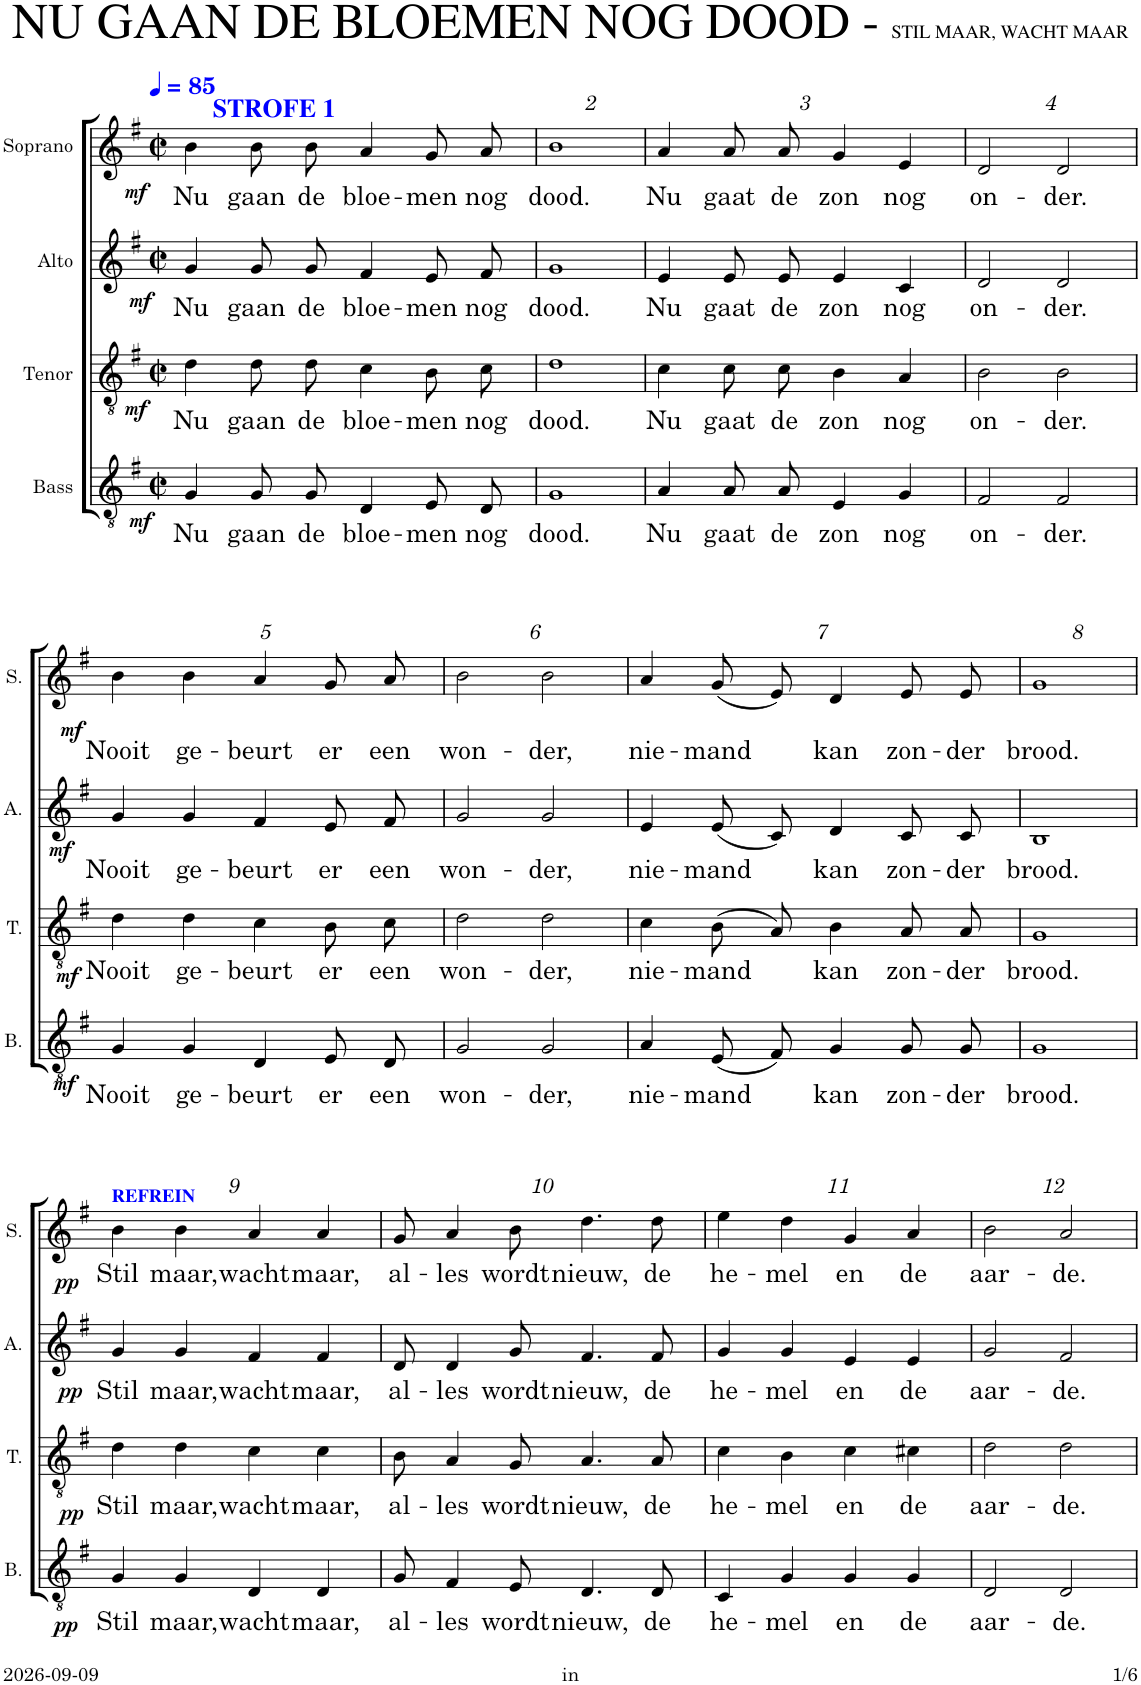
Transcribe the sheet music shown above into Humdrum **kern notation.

**kern	**text	**dynam	**kern	**text	**dynam	**kern	**text	**dynam	**kern	**text	**dynam
*part4	*part4	*part4	*part3	*part3	*part3	*part2	*part2	*part2	*part1	*part1	*part1
*staff4	*staff4	*staff4	*staff3	*staff3	*staff3	*staff2	*staff2	*staff2	*staff1	*staff1	*staff1
*I"Bass	*	*	*I"Tenor	*	*	*I"Alto	*	*	*I"Soprano	*	*
*I'B.	*	*	*I'T.	*	*	*I'A.	*	*	*I'S.	*	*
*clefGv2	*	*	*clefGv2	*	*	*clefG2	*	*	*clefG2	*	*
*k[f#]	*	*	*k[f#]	*	*	*k[f#]	*	*	*k[f#]	*	*
*M2/2	*	*	*M2/2	*	*	*M2/2	*	*	*M2/2	*	*
*met(c|)	*	*	*met(c|)	*	*	*met(c|)	*	*	*met(c|)	*	*
*MM85	*	*	*MM85	*	*	*MM85	*	*	*MM85	*	*
=1	=1	=1	=1	=1	=1	=1	=1	=1	=1	=1	=1
!	!	!	!	!	!	!	!	!	!LO:TX:a:B:color=#0000FF:t=STROFE 1	!	!
!	!LO:LY:b	!LO:DY:b	!	!LO:LY:b	!LO:DY:b	!	!LO:LY:b	!LO:DY:b	!	!LO:LY:b	!LO:DY:b
4G/	Nu	mf	4d\	Nu	mf	4g/	Nu	mf	4b\	Nu	mf
!	!LO:LY:b	!	!	!LO:LY:b	!	!	!LO:LY:b	!	!	!LO:LY:b	!
8G/L	gaan	.	8d\L	gaan	.	8g/L	gaan	.	8b\L	gaan	.
!	!LO:LY:b	!	!	!LO:LY:b	!	!	!LO:LY:b	!	!	!LO:LY:b	!
8G/J	de	.	8d\J	de	.	8g/J	de	.	8b\J	de	.
!	!LO:LY:b	!	!	!LO:LY:b	!	!	!LO:LY:b	!	!	!LO:LY:b	!
4D/	bloe-	.	4c\	bloe-	.	4f#/	bloe-	.	4a/	bloe-	.
!	!LO:LY:b	!	!	!LO:LY:b	!	!	!LO:LY:b	!	!	!LO:LY:b	!
8E/L	-men	.	8B\L	-men	.	8e/L	-men	.	8g/L	-men	.
!	!LO:LY:b	!	!	!LO:LY:b	!	!	!LO:LY:b	!	!	!LO:LY:b	!
8D/J	nog	.	8c\J	nog	.	8f#/J	nog	.	8a/J	nog	.
=2	=2	=2	=2	=2	=2	=2	=2	=2	=2	=2	=2
!	!LO:LY:b	!	!	!LO:LY:b	!	!	!LO:LY:b	!	!	!LO:LY:b	!
1G	dood.	.	1d	dood.	.	1g	dood.	.	1b	dood.	.
=3	=3	=3	=3	=3	=3	=3	=3	=3	=3	=3	=3
!	!LO:LY:b	!	!	!LO:LY:b	!	!	!LO:LY:b	!	!	!LO:LY:b	!
4A/	Nu	.	4c\	Nu	.	4e/	Nu	.	4a/	Nu	.
!	!LO:LY:b	!	!	!LO:LY:b	!	!	!LO:LY:b	!	!	!LO:LY:b	!
8A/L	gaat	.	8c\L	gaat	.	8e/L	gaat	.	8a/L	gaat	.
!	!LO:LY:b	!	!	!LO:LY:b	!	!	!LO:LY:b	!	!	!LO:LY:b	!
8A/J	de	.	8c\J	de	.	8e/J	de	.	8a/J	de	.
!	!LO:LY:b	!	!	!LO:LY:b	!	!	!LO:LY:b	!	!	!LO:LY:b	!
4E/	zon	.	4B\	zon	.	4e/	zon	.	4g/	zon	.
!	!LO:LY:b	!	!	!LO:LY:b	!	!	!LO:LY:b	!	!	!LO:LY:b	!
4G/	nog	.	4A/	nog	.	4c/	nog	.	4e/	nog	.
=4	=4	=4	=4	=4	=4	=4	=4	=4	=4	=4	=4
!	!LO:LY:b	!	!	!LO:LY:b	!	!	!LO:LY:b	!	!	!LO:LY:b	!
2F#/	on-	.	2B\	on-	.	2d/	on-	.	2d/	on-	.
!	!LO:LY:b	!	!	!LO:LY:b	!	!	!LO:LY:b	!	!	!LO:LY:b	!
2F#/	-der.	.	2B\	-der.	.	2d/	-der.	.	2d/	-der.	.
!!LO:LB:g=z
=5	=5	=5	=5	=5	=5	=5	=5	=5	=5	=5	=5
!	!LO:LY:b	!LO:DY:b	!	!LO:LY:b	!LO:DY:b	!	!LO:LY:b	!LO:DY:b	!	!LO:LY:b	!LO:DY:b
4G/	Nooit	mf	4d\	Nooit	mf	4g/	Nooit	mf	4b\	Nooit	mf
!	!LO:LY:b	!	!	!LO:LY:b	!	!	!LO:LY:b	!	!	!LO:LY:b	!
4G/	ge-	.	4d\	ge-	.	4g/	ge-	.	4b\	ge-	.
!	!LO:LY:b	!	!	!LO:LY:b	!	!	!LO:LY:b	!	!	!LO:LY:b	!
4D/	-beurt	.	4c\	-beurt	.	4f#/	-beurt	.	4a/	-beurt	.
!	!LO:LY:b	!	!	!LO:LY:b	!	!	!LO:LY:b	!	!	!LO:LY:b	!
8E/L	er	.	8B\L	er	.	8e/L	er	.	8g/L	er	.
!	!LO:LY:b	!	!	!LO:LY:b	!	!	!LO:LY:b	!	!	!LO:LY:b	!
8D/J	een	.	8c\J	een	.	8f#/J	een	.	8a/J	een	.
=6	=6	=6	=6	=6	=6	=6	=6	=6	=6	=6	=6
!	!LO:LY:b	!	!	!LO:LY:b	!	!	!LO:LY:b	!	!	!LO:LY:b	!
2G/	won-	.	2d\	won-	.	2g/	won-	.	2b\	won-	.
!	!LO:LY:b	!	!	!LO:LY:b	!	!	!LO:LY:b	!	!	!LO:LY:b	!
2G/	-der,	.	2d\	-der,	.	2g/	-der,	.	2b\	-der,	.
=7	=7	=7	=7	=7	=7	=7	=7	=7	=7	=7	=7
!	!LO:LY:b	!	!	!LO:LY:b	!	!	!LO:LY:b	!	!	!LO:LY:b	!
4A/	nie-	.	4c\	nie-	.	4e/	nie-	.	4a/	nie-	.
!	!LO:LY:b	!	!	!LO:LY:b	!	!	!LO:LY:b	!	!	!LO:LY:b	!
(8E/L	-mand	.	(8B/L	-mand	.	(8e/L	-mand	.	(8g/L	-mand	.
8F#/J)	.	.	8A/J)	.	.	8c/J)	.	.	8e/J)	.	.
!	!LO:LY:b	!	!	!LO:LY:b	!	!	!LO:LY:b	!	!	!LO:LY:b	!
4G/	kan	.	4B\	kan	.	4d/	kan	.	4d/	kan	.
!	!LO:LY:b	!	!	!LO:LY:b	!	!	!LO:LY:b	!	!	!LO:LY:b	!
8G/L	zon-	.	8A/L	zon-	.	8c/L	zon-	.	8e/L	zon-	.
!	!LO:LY:b	!	!	!LO:LY:b	!	!	!LO:LY:b	!	!	!LO:LY:b	!
8G/J	-der	.	8A/J	-der	.	8c/J	-der	.	8e/J	-der	.
=8	=8	=8	=8	=8	=8	=8	=8	=8	=8	=8	=8
!	!LO:LY:b	!	!	!LO:LY:b	!	!	!LO:LY:b	!	!	!LO:LY:b	!
1G	brood.	.	1G	brood.	.	1B	brood.	.	1g	brood.	.
!!LO:LB:g=z
=9	=9	=9	=9	=9	=9	=9	=9	=9	=9	=9	=9
!	!	!	!	!	!	!	!	!	!LO:TX:a:B:color=#0000FF:t=REFREIN	!	!
!	!LO:LY:b	!LO:DY:b	!	!LO:LY:b	!LO:DY:b	!	!LO:LY:b	!LO:DY:b	!	!LO:LY:b	!LO:DY:b
4G/	Stil	pp	4d\	Stil	pp	4g/	Stil	pp	4b\	Stil	pp
!	!LO:LY:b	!	!	!LO:LY:b	!	!	!LO:LY:b	!	!	!LO:LY:b	!
4G/	maar,	.	4d\	maar,	.	4g/	maar,	.	4b\	maar,	.
!	!LO:LY:b	!	!	!LO:LY:b	!	!	!LO:LY:b	!	!	!LO:LY:b	!
4D/	wacht	.	4c\	wacht	.	4f#/	wacht	.	4a/	wacht	.
!	!LO:LY:b	!	!	!LO:LY:b	!	!	!LO:LY:b	!	!	!LO:LY:b	!
4D/	maar,	.	4c\	maar,	.	4f#/	maar,	.	4a/	maar,	.
=10	=10	=10	=10	=10	=10	=10	=10	=10	=10	=10	=10
!	!LO:LY:b	!	!	!LO:LY:b	!	!	!LO:LY:b	!	!	!LO:LY:b	!
8G/	al-	.	8B\	al-	.	8d/	al-	.	8g/	al-	.
!	!LO:LY:b	!	!	!LO:LY:b	!	!	!LO:LY:b	!	!	!LO:LY:b	!
4F#/	-les	.	4A/	-les	.	4d/	-les	.	4a/	-les	.
!	!LO:LY:b	!	!	!LO:LY:b	!	!	!LO:LY:b	!	!	!LO:LY:b	!
8E/	wordt	.	8G/	wordt	.	8g/	wordt	.	8b\	wordt	.
!	!LO:LY:b	!	!	!LO:LY:b	!	!	!LO:LY:b	!	!	!LO:LY:b	!
4.D/	nieuw,	.	4.A/	nieuw,	.	4.f#/	nieuw,	.	4.dd\	nieuw,	.
!	!LO:LY:b	!	!	!LO:LY:b	!	!	!LO:LY:b	!	!	!LO:LY:b	!
8D/	de	.	8A/	de	.	8f#/	de	.	8dd\	de	.
=11	=11	=11	=11	=11	=11	=11	=11	=11	=11	=11	=11
!	!LO:LY:b	!	!	!LO:LY:b	!	!	!LO:LY:b	!	!	!LO:LY:b	!
4C/	he-	.	4c\	he-	.	4g/	he-	.	4ee\	he-	.
!	!LO:LY:b	!	!	!LO:LY:b	!	!	!LO:LY:b	!	!	!LO:LY:b	!
4G/	-mel	.	4B\	-mel	.	4g/	-mel	.	4dd\	-mel	.
!	!LO:LY:b	!	!	!LO:LY:b	!	!	!LO:LY:b	!	!	!LO:LY:b	!
4G/	en	.	4c\	en	.	4e/	en	.	4g/	en	.
!	!LO:LY:b	!	!	!LO:LY:b	!	!	!LO:LY:b	!	!	!LO:LY:b	!
4G/	de	.	4c#X\	de	.	4e/	de	.	4a/	de	.
=12	=12	=12	=12	=12	=12	=12	=12	=12	=12	=12	=12
!	!LO:LY:b	!	!	!LO:LY:b	!	!	!LO:LY:b	!	!	!LO:LY:b	!
2D/	aar-	.	2d\	aar-	.	2g/	aar-	.	2b\	aar-	.
!	!LO:LY:b	!	!	!LO:LY:b	!	!	!LO:LY:b	!	!	!LO:LY:b	!
2D/	-de.	.	2d\	-de.	.	2f#/	-de.	.	2a/	-de.	.
=	=	=	=	=	=	=	=	=	=	=	=
*-	*-	*-	*-	*-	*-	*-	*-	*-	*-	*-	*-
